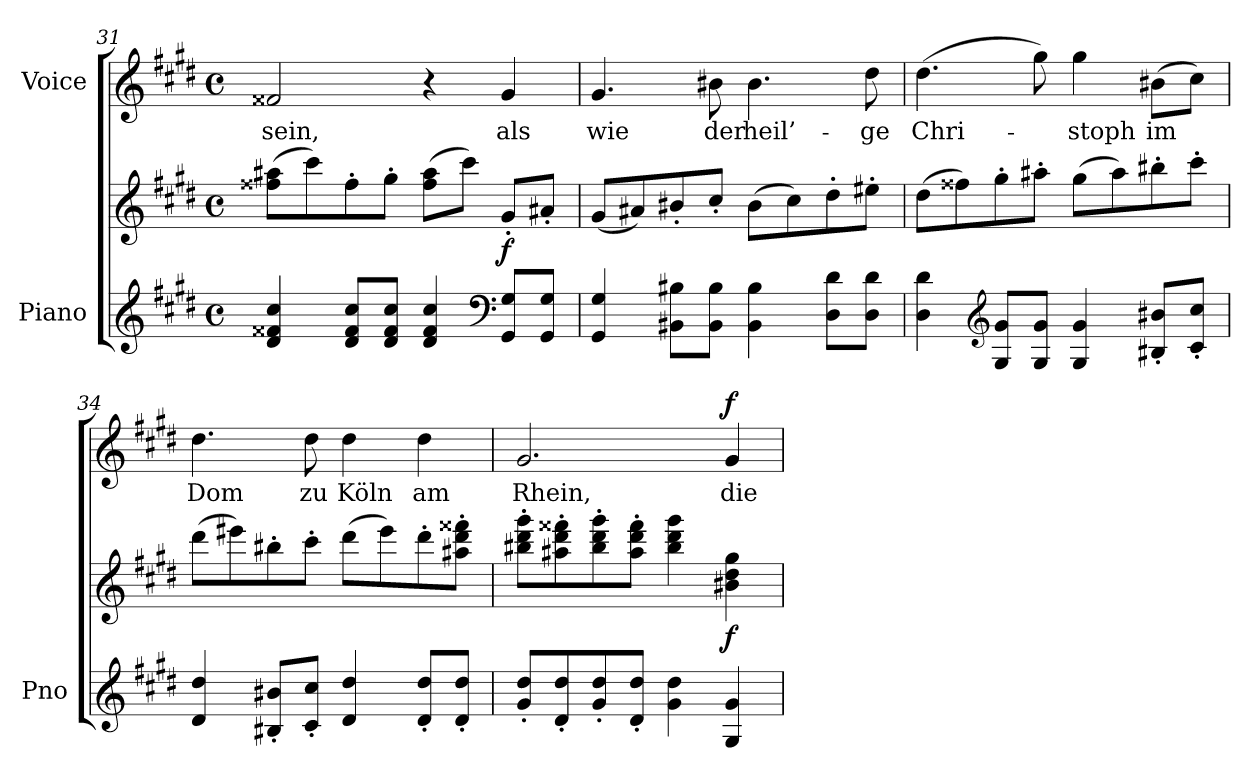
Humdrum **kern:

**kern	**kern	**dynam	**kern	**text	**dynam
*part2	*part2	*part2	*part1	*part1	*part1
*staff3	*staff2	*staff2/3	*staff1	*staff1	*staff1
*I"Piano	*	*	*I"Voice	*	*
*I'Pno	*	*	*	*	*
!!LO:LB:g=z
*clefG2	*clefG2	*	*clefG2	*	*
*k[f#c#g#d#]	*k[f#c#g#d#]	*	*k[f#c#g#d#]	*	*
*M4/4	*M4/4	*	*M4/4	*	*
*met(c)	*met(c)	*	*met(c)	*	*
=31	=31	=31	=31	=31	=31
!	!	!	!	!LO:LY:b	!
4d#/ 4f##X/ 4cc#/	(8ff##X\ 8aa#X\L	.	2f##X/	sein,	.
.	8ccc#\)	.	.	.	.
8d#/ 8f##/ 8cc#/L	8ff##'\	.	.	.	.
8d#/ 8f##/ 8cc#/J	8gg#'\J	.	.	.	.
4d#/ 4f##/ 4cc#/	(8ff##\ 8aa#\L	.	4r	.	.
.	8ccc#\J)	.	.	.	.
*clefF4	*	*	*	*	*
!	!	!LO:DY:b	!	!LO:LY:b	!
8GG#/ 8G#/L	8g#'/L	f	4g#/	als	.
8GG#/ 8G#/J	8a#X'/J	.	.	.	.
=32	=32	=32	=32	=32	=32
!	!	!	!	!LO:LY:b	!
4GG#/ 4G#/	(8g#/L	.	4.g#/	wie	.
.	8a#X/)	.	.	.	.
8BB#X\ 8B#X\L	8b#X'/	.	.	.	.
!	!	!	!	!LO:LY:b	!
8BB#\ 8B#\J	8cc#'/J	.	8b#X\	der	.
!	!	!	!	!LO:LY:b	!
4BB#\ 4B#\	(8b#\L	.	4.b#\	heil’-	.
.	8cc#\)	.	.	.	.
8D#\ 8d#\L	8dd#'\	.	.	.	.
!	!	!	!	!LO:LY:b	!
8D#\ 8d#\J	8ee#X'\J	.	8dd#\	-ge	.
=33	=33	=33	=33	=33	=33
!	!	!	!	!LO:LY:b	!
4D#\ 4d#\	(8dd#\L	.	(4.dd#\	Chri-	.
.	8ff##X\)	.	.	.	.
*clefG2	*	*	*	*	*
8G#/ 8g#/L	8gg#'\	.	.	.	.
8G#/ 8g#/J	8aa#X'\J	.	8gg#\)	.	.
!	!	!	!	!LO:LY:b	!
4G#/ 4g#/	(8gg#\L	.	4gg#\	-stoph	.
.	8aa#\)	.	.	.	.
!	!	!	!	!LO:LY:b	!
8B#X/' 8b#X/'L	8bb#X'\	.	(8b#X\L	im	.
8c#/' 8cc#/'J	8ccc#'\J	.	8cc#\J)	.	.
=34	=34	=34	=34	=34	=34
!	!	!	!	!LO:LY:b	!
4d#/ 4dd#/	(8ddd#\L	.	4.dd#\	Dom	.
.	8eee#X\)	.	.	.	.
8B#X/' 8b#X/'L	8bb#X'\	.	.	.	.
!	!	!	!	!LO:LY:b	!
8c#/' 8cc#/'J	8ccc#'\J	.	8dd#\	zu	.
!	!	!	!	!LO:LY:b	!
4d#/ 4dd#/	(8ddd#\L	.	4dd#\	Köln	.
.	8eee#\)	.	.	.	.
!	!	!	!	!LO:LY:b	!
8d#/' 8dd#/'L	8ddd#'\	.	4dd#\	am	.
8d#/' 8dd#/'J	8aa#X\' 8ddd#\' 8fff##X\'J	.	.	.	.
!!LO:PB:g=z
=35	=35	=35	=35	=35	=35
!	!	!	!	!LO:LY:b	!
8g#/' 8dd#/'L	8bb#X\' 8ddd#\' 8ggg#\'L	.	2.g#/	Rhein,	.
8d#/' 8dd#/'	8aa#X\' 8ddd#\' 8fff##X\'	.	.	.	.
8g#/' 8dd#/'	8bb#\' 8ddd#\' 8ggg#\'	.	.	.	.
8d#/' 8dd#/'J	8aa#\' 8ddd#\' 8fff##\'J	.	.	.	.
4g#\ 4dd#\	4bb#\ 4ddd#\ 4ggg#\	.	.	.	.
!	!	!LO:DY:b	!	!LO:LY:b	!LO:DY:a
4G#/ 4g#/	4b#X\ 4dd#\ 4gg#\	f	4g#/	die	f
=	=	=	=	=	=
*-	*-	*-	*-	*-	*-
